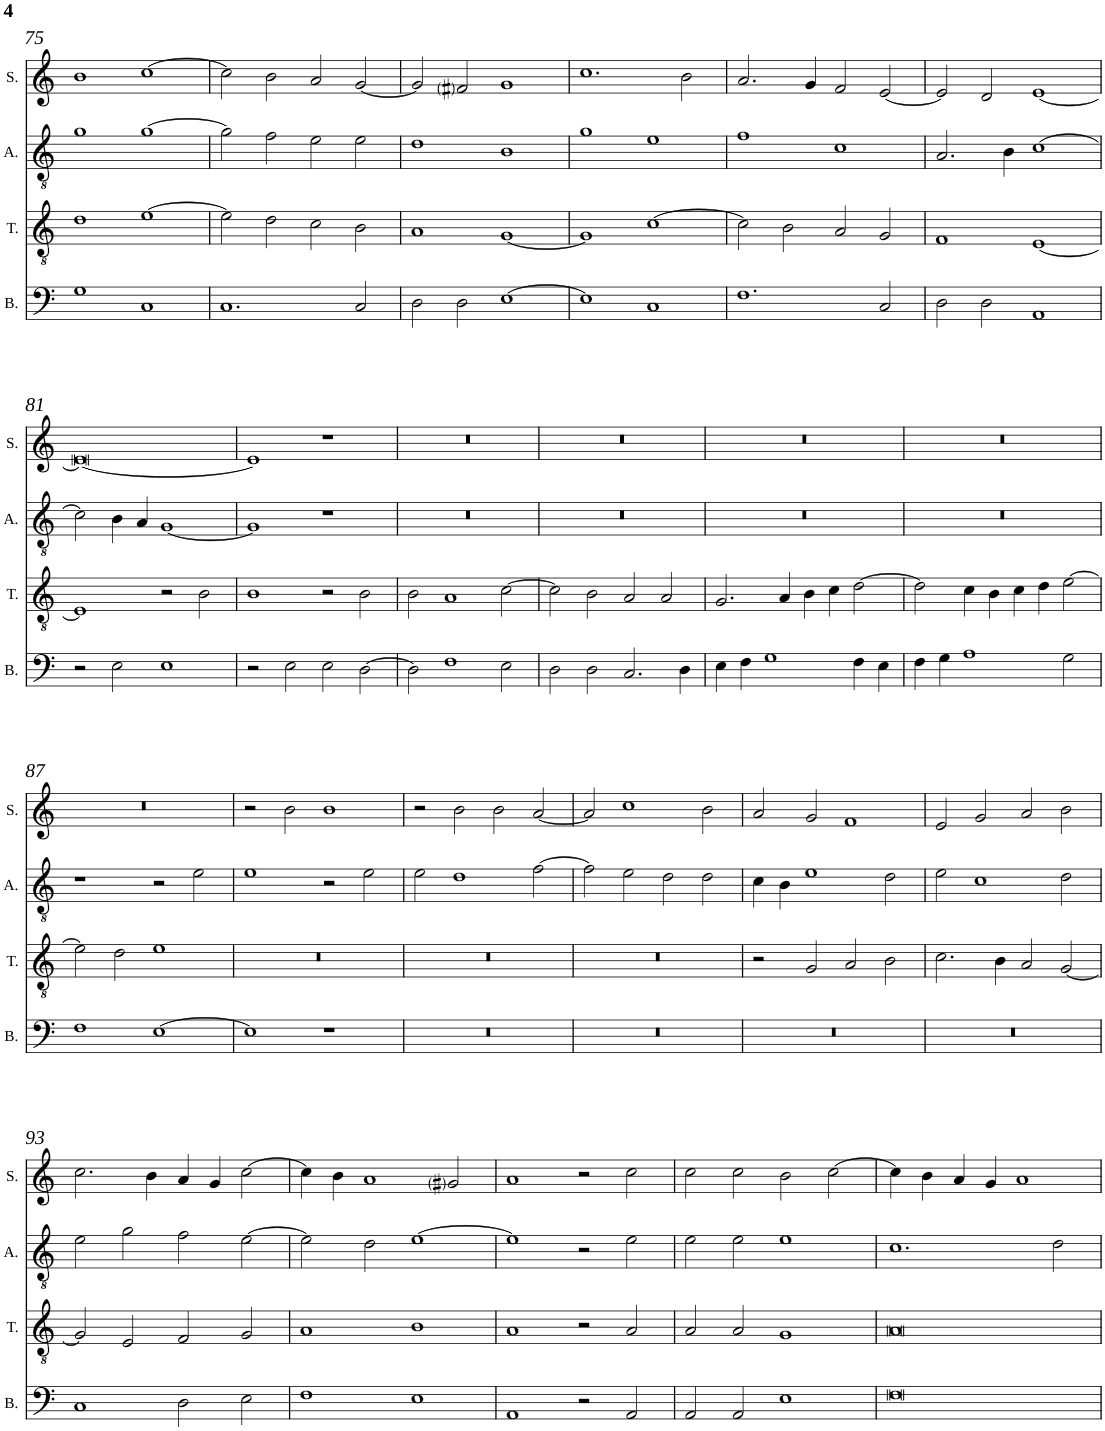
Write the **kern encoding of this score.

**kern	**kern	**kern	**kern
*part4	*part3	*part2	*part1
*staff4	*staff3	*staff2	*staff1
*I"Bassus	*I"Tenor	*I"Altus	*I"Superius
*I'B.	*I'T.	*I'A.	*I'S.
!!LO:PB:g=z
*clefF4	*clefGv2	*clefGv2	*clefG2
*k[]	*k[]	*k[]	*k[]
*M2/1	*M2/1	*M2/1	*M2/1
=75	=75	=75	=75
1G	1d	1g	1b
1C	[1e	[1g	[1cc
=76	=76	=76	=76
1.C	2e\]	2g\]	2cc\]
.	2d\	2f\	2b\
.	2c\	2e\	2a/
2C/	2B\	2e\	[2g/
=77	=77	=77	=77
2D\	1A	1d	2g/]
2D\	.	.	2f#i/
[1E	[1G	1B	1g
=78	=78	=78	=78
1E]	1G]	1g	1.cc
1C	[1c	1e	.
.	.	.	2b\
=79	=79	=79	=79
1.F	2c\]	1f	2.a/
.	2B\	.	.
.	.	.	4g/
.	2A/	1c	2f/
2C/	2G/	.	[2e/
=80	=80	=80	=80
2D\	1F	2.A/	2e/]
2D\	.	.	2d/
.	.	4B\	.
1AA	[1E	[1c	[1e
!!LO:LB:g=z
=81	=81	=81	=81
2r	1E]	2c\]	0e_
2E\	.	4B\	.
.	.	4A/	.
1E	2r	[1G	.
.	2B\	.	.
=82	=82	=82	=82
2r	1B	1G]	1e]
2E\	.	.	.
2E\	2r	1r	1r
[2D\	2B\	.	.
=83	=83	=83	=83
2D\]	2B\	0r	0r
1F	1A	.	.
2E\	[2c\	.	.
=84	=84	=84	=84
2D\	2c\]	0r	0r
2D\	2B\	.	.
2.C/	2A/	.	.
.	2A/	.	.
4D\	.	.	.
=85	=85	=85	=85
4E\	2.G/	0r	0r
4F\	.	.	.
1G	.	.	.
.	4A/	.	.
.	4B\	.	.
.	4c\	.	.
4F\	[2d\	.	.
4E\	.	.	.
=86	=86	=86	=86
4F\	2d\]	0r	0r
4G\	.	.	.
1A	4c\	.	.
.	4B\	.	.
.	4c\	.	.
.	4d\	.	.
2G\	[2e\	.	.
!!LO:LB:g=z
=87	=87	=87	=87
1F	2e\]	1r	0r
.	2d\	.	.
[1E	1e	2r	.
.	.	2e\	.
=88	=88	=88	=88
1E]	0r	1e	2r
.	.	.	2b\
1r	.	2r	1b
.	.	2e\	.
=89	=89	=89	=89
0r	0r	2e\	2r
.	.	1d	2b\
.	.	.	2b\
.	.	[2f\	[2a/
=90	=90	=90	=90
0r	0r	2f\]	2a/]
.	.	2e\	1cc
.	.	2d\	.
.	.	2d\	2b\
=91	=91	=91	=91
0r	2r	4c\	2a/
.	.	4B\	.
.	2G/	1e	2g/
.	2A/	.	1f
.	2B\	2d\	.
=92	=92	=92	=92
0r	2.c\	2e\	2e/
.	.	1c	2g/
.	4B\	.	.
.	2A/	.	2a/
.	[2G/	2d\	2b\
!!LO:LB:g=z
=93	=93	=93	=93
1C	2G/]	2e\	2.cc\
.	2E/	2g\	.
.	.	.	4b\
2D\	2F/	2f\	4a/
.	.	.	4g/
2E\	2G/	[2e\	[2cc\
=94	=94	=94	=94
1F	1A	2e\]	4cc\]
.	.	.	4b\
.	.	2d\	1a
1E	1B	[1e	.
.	.	.	2g#i/
=95	=95	=95	=95
1AA	1A	1e]	1a
2r	2r	2r	2r
2AA/	2A/	2e\	2cc\
=96	=96	=96	=96
2AA/	2A/	2e\	2cc\
2AA/	2A/	2e\	2cc\
1E	1G	1e	2b\
.	.	.	[2cc\
=97	=97	=97	=97
0F	0A	1.c	4cc\]
.	.	.	4b\
.	.	.	4a/
.	.	.	4g/
.	.	.	1a
.	.	2d\	.
=	=	=	=
*-	*-	*-	*-
